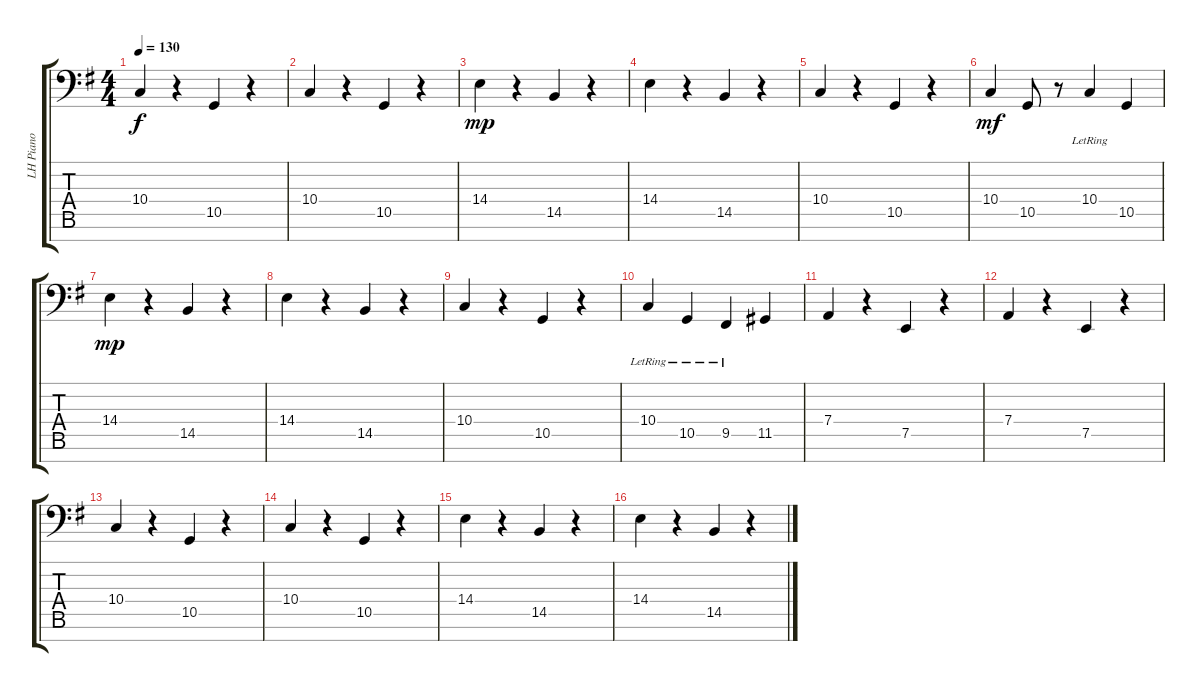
\track ("LH Piano" "LH Piano") {instrument acousticgrandpiano}
\staff {score tabs}
\tuning (E3 B2 G2 D2 A1 E1 A0) {hide}
\ts (4 4)
\tempo 130
\clef f4
\ks g
10.4.4{dy f} r.4 10.5.4 r.4 |
10.4.4 r.4 10.5.4 r.4 |
14.4.4{dy mp} r.4 14.5.4 r.4 |
14.4.4 r.4 14.5.4 r.4 |
10.4.4 r.4 10.5.4 r.4 |
10.4.4{dy mf} 10.5.8 r.8 10.4{lr}.4 10.5.4 |
14.4.4{dy mp} r.4 14.5.4 r.4 |
14.4.4 r.4 14.5.4 r.4 |
10.4.4 r.4 10.5.4 r.4 |
10.4{lr}.4 10.5{lr}.4 9.5{lr}.4 11.5.4 |
7.4.4 r.4 7.5.4 r.4 |
7.4.4 r.4 7.5.4 r.4 |
10.4.4 r.4 10.5.4 r.4 |
10.4.4 r.4 10.5.4 r.4 |
14.4.4 r.4 14.5.4 r.4 |
14.4.4 r.4 14.5.4 r.4
